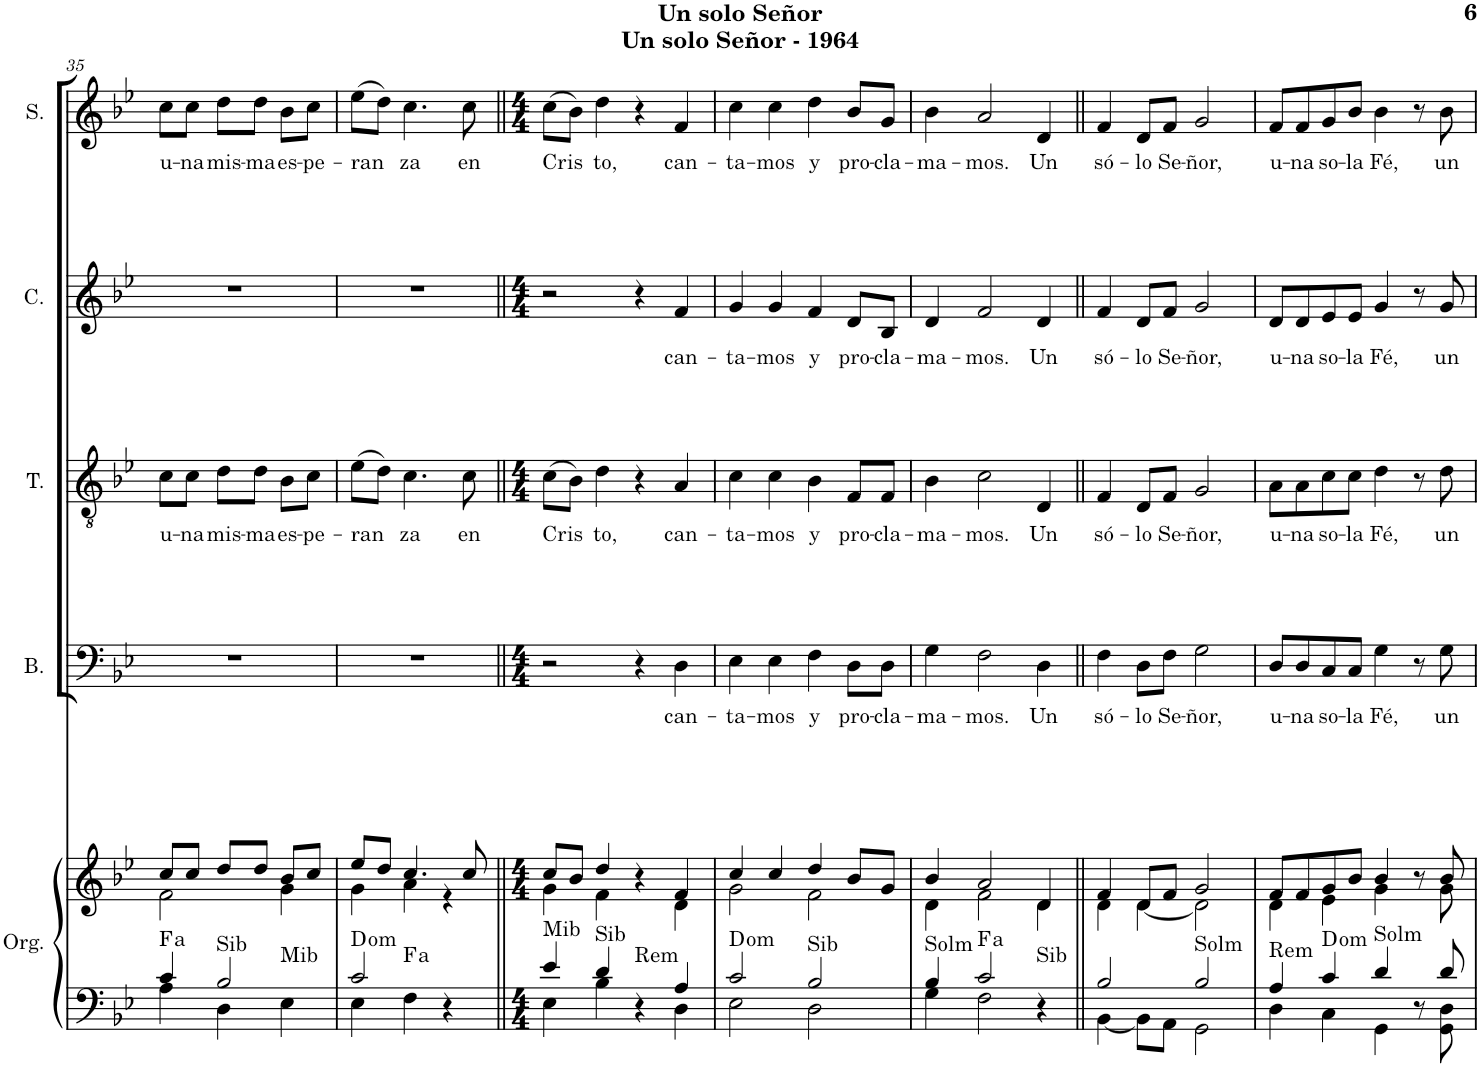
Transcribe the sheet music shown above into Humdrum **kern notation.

**kern	**kern	**harte	**kern	**text	**kern	**text	**kern	**text	**kern	**text
*part5	*part5	*part5	*part4	*part4	*part3	*part3	*part2	*part2	*part1	*part1
*staff6	*staff5	*	*staff4	*staff4	*staff3	*staff3	*staff2	*staff2	*staff1	*staff1
*I"Órgano	*	*	*I"Bajo	*	*I"Tenor	*	*I"Contralto	*	*I"Soprano	*
*	*	*	*I'B.	*	*I'T.	*	*I'C.	*	*I'S.	*
!!LO:PB:g=z
*clefF4	*clefG2	*	*clefF4	*	*clefGv2	*	*clefG2	*	*clefG2	*
*k[b-e-]	*k[b-e-]	*	*k[b-e-]	*	*k[b-e-]	*	*k[b-e-]	*	*k[b-e-]	*
*M3/4	*M3/4	*	*M3/4	*	*M3/4	*	*M3/4	*	*M3/4	*
=35	=35	=35	=35	=35	=35	=35	=35	=35	=35	=35
*^	*^	*	*	*	*	*	*	*	*	*
!	!	!	!	!LO:H:kt=a	!	!	!	!LO:LY:b	!	!	!	!LO:LY:b
4c/	4A\	8cc/L	2f\	.	2.r	.	8c\L	u-	2.r	.	8cc\L	u-
!	!	!	!	!	!	!	!	!LO:LY:b	!	!	!	!LO:LY:b
.	.	8cc/J	.	.	.	.	8c\J	-na	.	.	8cc\J	-na
!	!	!	!	!LO:H:n=1:kt=Sib	!	!	!	!LO:LY:b	!	!	!	!LO:LY:b
!	!	!	!	!LO:H:n=2:kt=Mib	!	!	!	!	!	!	!	!
2B-/	4D\	8dd/L	.	N N	.	.	8d\L	mis-	.	.	8dd\L	mis-
!	!	!	!	!	!	!	!	!LO:LY:b	!	!	!	!LO:LY:b
.	.	8dd/J	.	.	.	.	8d\J	-ma	.	.	8dd\J	-ma
!	!	!	!	!	!	!	!	!LO:LY:b	!	!	!	!LO:LY:b
.	4E-\	8b-/L	4g\	.	.	.	8B-\L	es-	.	.	8b-\L	es-
!	!	!	!	!	!	!	!	!LO:LY:b	!	!	!	!LO:LY:b
.	.	8cc/J	.	.	.	.	8c\J	-pe-	.	.	8cc\J	-pe-
=36	=36	=36	=36	=36	=36	=36	=36	=36	=36	=36	=36	=36
!	!	!	!	!	!	!	!	!LO:LY:b	!	!	!	!LO:LY:b
2c/	4E-\	8ee-/L	4g\	D:dim	2.r	.	(8e-\L	-ran	2.r	.	(8ee-\L	-ran
.	.	8dd/J	.	.	.	.	8d\J)	.	.	.	8dd\J)	.
!	!	!	!	!LO:H:kt=a	!	!	!	!LO:LY:b	!	!	!	!LO:LY:b
.	4F\	4.cc/	4a\	.	.	.	4.c\	za	.	.	4.cc\	za
4r	4ryy	.	4r	.	.	.	.	.	.	.	.	.
!	!	!	!	!	!	!	!	!LO:LY:b	!	!	!	!LO:LY:b
.	.	8cc/	.	.	.	.	8c\	en	.	.	8cc\	en
=37||	=37||	=37||	=37||	=37||	=37||	=37||	=37||	=37||	=37||	=37||	=37||	=37||
*M4/4	*	*M4/4	*	*	*M4/4	*	*M4/4	*	*M4/4	*	*M4/4	*
!	!	!	!	!LO:H:kt=Mib	!	!	!	!LO:LY:b	!	!	!	!LO:LY:b
4e-/	4E-\	8cc/L	4g\	N	2r	.	(8c\L	Cris	2r	.	(8cc\L	Cris
.	.	8b-/J	.	.	.	.	8B-\J)	.	.	.	8b-\J)	.
!	!	!	!	!LO:H:kt=Sib	!	!	!	!LO:LY:b	!	!	!	!LO:LY:b
4d/	4B-\	4dd/	4f\	N	.	.	4d\	to,	.	.	4dd\	to,
!	!	!	!	!LO:H:kt=Rem	!	!	!	!	!	!	!	!
4r	4ryy	4r	4ryy	N	4r	.	4r	.	4r	.	4r	.
!	!	!	!	!	!	!LO:LY:b	!	!LO:LY:b	!	!LO:LY:b	!	!LO:LY:b
4A/	4D\	4f/	4d\	.	4D\	can-	4A/	can-	4f/	can-	4f/	can-
=38	=38	=38	=38	=38	=38	=38	=38	=38	=38	=38	=38	=38
!	!	!	!	!	!	!LO:LY:b	!	!LO:LY:b	!	!LO:LY:b	!	!LO:LY:b
2c/	2E-\	4cc/	2g\	D:dim	4E-\	-ta-	4c\	-ta-	4g/	-ta-	4cc\	-ta-
!	!	!	!	!	!	!LO:LY:b	!	!LO:LY:b	!	!LO:LY:b	!	!LO:LY:b
.	.	4cc/	.	.	4E-\	-mos	4c\	-mos	4g/	-mos	4cc\	-mos
!	!	!	!	!LO:H:kt=Sib	!	!LO:LY:b	!	!LO:LY:b	!	!LO:LY:b	!	!LO:LY:b
2B-/	2D\	4dd/	2f\	N	4F\	y	4B-\	y	4f/	y	4dd\	y
!	!	!	!	!	!	!LO:LY:b	!	!LO:LY:b	!	!LO:LY:b	!	!LO:LY:b
.	.	8b-/L	.	.	8D\L	pro-	8F/L	pro-	8d/L	pro-	8b-/L	pro-
!	!	!	!	!	!	!LO:LY:b	!	!LO:LY:b	!	!LO:LY:b	!	!LO:LY:b
.	.	8g/J	.	.	8D\J	-cla-	8F/J	-cla-	8B-/J	-cla-	8g/J	-cla-
=39	=39	=39	=39	=39	=39	=39	=39	=39	=39	=39	=39	=39
!	!	!	!	!LO:H:kt=Solm	!	!LO:LY:b	!	!LO:LY:b	!	!LO:LY:b	!	!LO:LY:b
4B-/	4G\	4b-/	4d\	N	4G\	-ma-	4B-\	-ma-	4d/	-ma-	4b-\	-ma-
!	!	!	!	!LO:H:kt=a	!	!LO:LY:b	!	!LO:LY:b	!	!LO:LY:b	!	!LO:LY:b
2c/	2F\	2a/	2f\	.	2F\	-mos.	2c\	-mos.	2f/	-mos.	2a/	-mos.
!	!	!	!	!LO:H:kt=Sib	!	!LO:LY:b	!	!LO:LY:b	!	!LO:LY:b	!	!LO:LY:b
4r	4ryy	4d/	4d\	N	4D\	Un	4D/	Un	4d/	Un	4d/	Un
=40||	=40||	=40||	=40||	=40||	=40||	=40||	=40||	=40||	=40||	=40||	=40||	=40||
!	!	!	!	!	!	!LO:LY:b	!	!LO:LY:b	!	!LO:LY:b	!	!LO:LY:b
2B-/	[4BB-\	4f/	4d\	.	4F\	só-	4F/	só-	4f/	só-	4f/	só-
!	!	!	!	!	!	!LO:LY:b	!	!LO:LY:b	!	!LO:LY:b	!	!LO:LY:b
.	8BB-\L]	8d/L	[4d\	.	8D\L	-lo	8D/L	-lo	8d/L	-lo	8d/L	-lo
!	!	!	!	!	!	!LO:LY:b	!	!LO:LY:b	!	!LO:LY:b	!	!LO:LY:b
.	8AA\J	8f/J	.	.	8F\J	Se-	8F/J	Se-	8f/J	Se-	8f/J	Se-
!	!	!	!	!LO:H:kt=Solm	!	!LO:LY:b	!	!LO:LY:b	!	!LO:LY:b	!	!LO:LY:b
2B-/	2GG\	2g/	2d\]	N	2G\	-ñor,	2G/	-ñor,	2g/	-ñor,	2g/	-ñor,
=41	=41	=41	=41	=41	=41	=41	=41	=41	=41	=41	=41	=41
!	!	!	!	!LO:H:kt=Rem	!	!LO:LY:b	!	!LO:LY:b	!	!LO:LY:b	!	!LO:LY:b
4A/	4D\	8f/L	4d\	N	8D/L	u-	8A\L	u-	8d/L	u-	8f/L	u-
!	!	!	!	!	!	!LO:LY:b	!	!LO:LY:b	!	!LO:LY:b	!	!LO:LY:b
.	.	8f/	.	.	8D/	-na	8A\	-na	8d/	-na	8f/	-na
!	!	!	!	!	!	!LO:LY:b	!	!LO:LY:b	!	!LO:LY:b	!	!LO:LY:b
4c/	4C\	8g/	4e-\	D:dim	8C/	so-	8c\	so-	8e-/	so-	8g/	so-
!	!	!	!	!	!	!LO:LY:b	!	!LO:LY:b	!	!LO:LY:b	!	!LO:LY:b
.	.	8b-/J	.	.	8C/J	-la	8c\J	-la	8e-/J	-la	8b-/J	-la
!	!	!	!	!LO:H:kt=Solm	!	!LO:LY:b	!	!LO:LY:b	!	!LO:LY:b	!	!LO:LY:b
4d/	4GG\	4b-/	4g\	N	4G\	Fé,	4d\	Fé,	4g/	Fé,	4b-\	Fé,
8r	8ryy	8r	8ryy	.	8r	.	8r	.	8r	.	8r	.
!	!	!	!	!	!	!LO:LY:b	!	!LO:LY:b	!	!LO:LY:b	!	!LO:LY:b
8d/	8GG\ 8D\	8b-/	8g\	.	8G\	un	8d\	un	8g/	un	8b-\	un
*v	*v	*	*	*	*	*	*	*	*	*	*	*
*	*v	*v	*	*	*	*	*	*	*	*	*
=	=	=	=	=	=	=	=	=	=	=
*-	*-	*-	*-	*-	*-	*-	*-	*-	*-	*-
